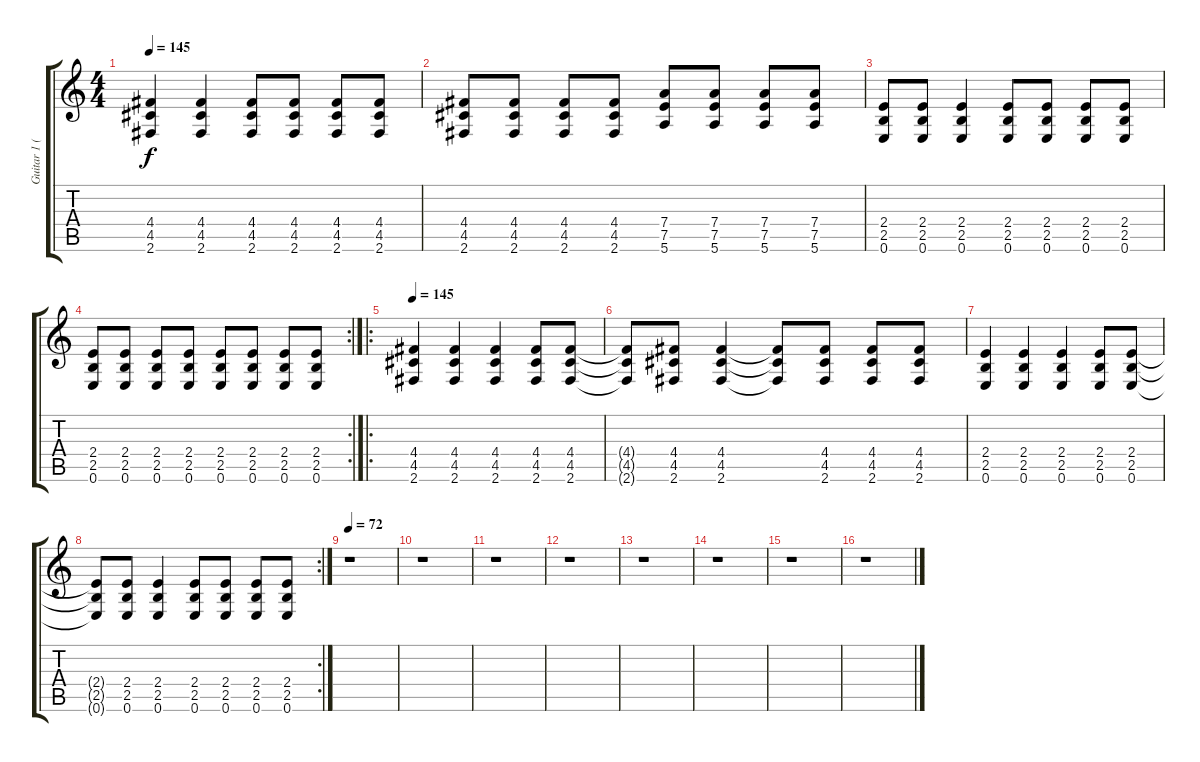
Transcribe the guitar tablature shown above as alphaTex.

\track ("Guitar 1 (Rhythm)" "Guitar 1 (") {instrument distortionguitar}
\staff {score tabs}
\tuning (E4 B3 G3 D3 A2 E2) {hide}
\ts (4 4)
\tempo 145
\clef g2
\ks c
(4.4 4.5 2.6).4{dy f} (4.4 4.5 2.6).4 (4.4 4.5 2.6).8 (4.4 4.5 2.6).8 (4.4 4.5 2.6).8 (4.4 4.5 2.6).8 |
(4.4 4.5 2.6).8 (4.4 4.5 2.6).8 (4.4 4.5 2.6).8 (4.4 4.5 2.6).8 (7.4 7.5 5.6).8 (7.4 7.5 5.6).8 (7.4 7.5 5.6).8 (7.4 7.5 5.6).8 |
(2.4 2.5 0.6).8 (2.4 2.5 0.6).8 (2.4 2.5 0.6).4 (2.4 2.5 0.6).8 (2.4 2.5 0.6).8 (2.4 2.5 0.6).8 (2.4 2.5 0.6).8 |
\rc 2
(2.4 2.5 0.6).8 (2.4 2.5 0.6).8 (2.4 2.5 0.6).8 (2.4 2.5 0.6).8 (2.4 2.5 0.6).8 (2.4 2.5 0.6).8 (2.4 2.5 0.6).8 (2.4 2.5 0.6).8 |
\ro
\tempo 145
(4.4 4.5 2.6).4{instrument electricguitarclean} (4.4 4.5 2.6).4 (4.4 4.5 2.6).4 (4.4 4.5 2.6).8 (4.4 4.5 2.6).8 |
(4.4{t} 4.5{t} 2.6{t}).8 (4.4 4.5 2.6).8 (4.4 4.5 2.6).4 (4.4{t} 4.5{t} 2.6{t}).8 (4.4 4.5 2.6).8 (4.4 4.5 2.6).8 (4.4 4.5 2.6).8 |
(2.4 2.5 0.6).4 (2.4 2.5 0.6).4 (2.4 2.5 0.6).4 (2.4 2.5 0.6).8 (2.4 2.5 0.6).8 |
\rc 2
(2.4{t} 2.5{t} 0.6{t}).8 (2.4 2.5 0.6).8 (2.4 2.5 0.6).4 (2.4 2.5 0.6).8 (2.4 2.5 0.6).8 (2.4 2.5 0.6).8 (2.4 2.5 0.6).8 |
\tempo 72
r.1 |
r.1 |
r.1 |
r.1 |
r.1 |
r.1 |
r.1 |
r.1
